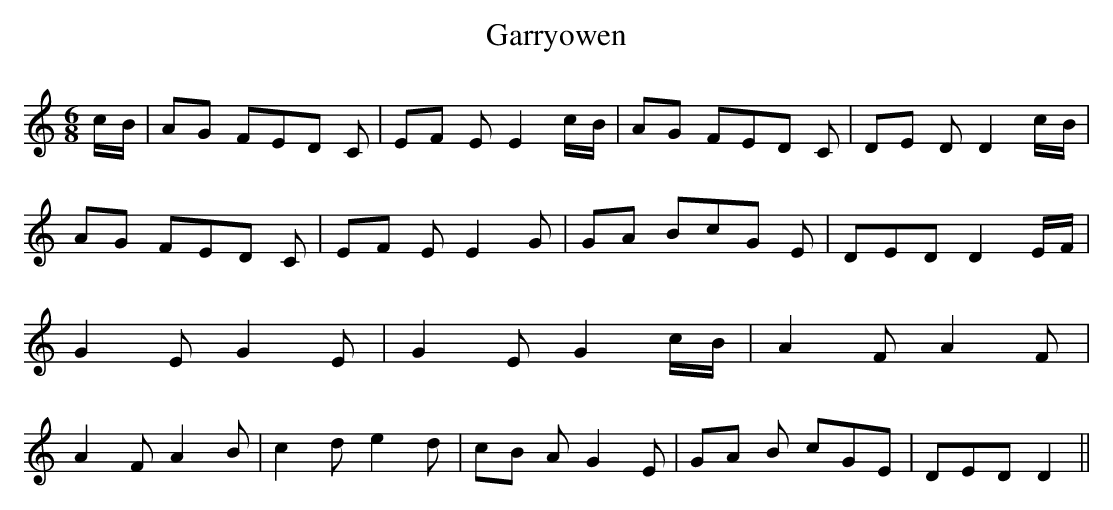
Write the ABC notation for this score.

X:1
T:Garryowen
M:6/8
L:1/8
K:C
c/2-B/2|A-G FE-D C|E-F E E2c/2-B/2|A-G FE-D C|D-E D D2c/2-B/2|A-G FE-D C|\
E-F E E2 G|G-A Bc-G E|D-E-D D2E/2-F/2| G2 E G2 E| G2 E G2c/2-B/2| A2 F A2 F|\
 A2 F A2 B| c2 d e2 d|c-B A G2 E|G-A B cGE|D-E-D D2||
